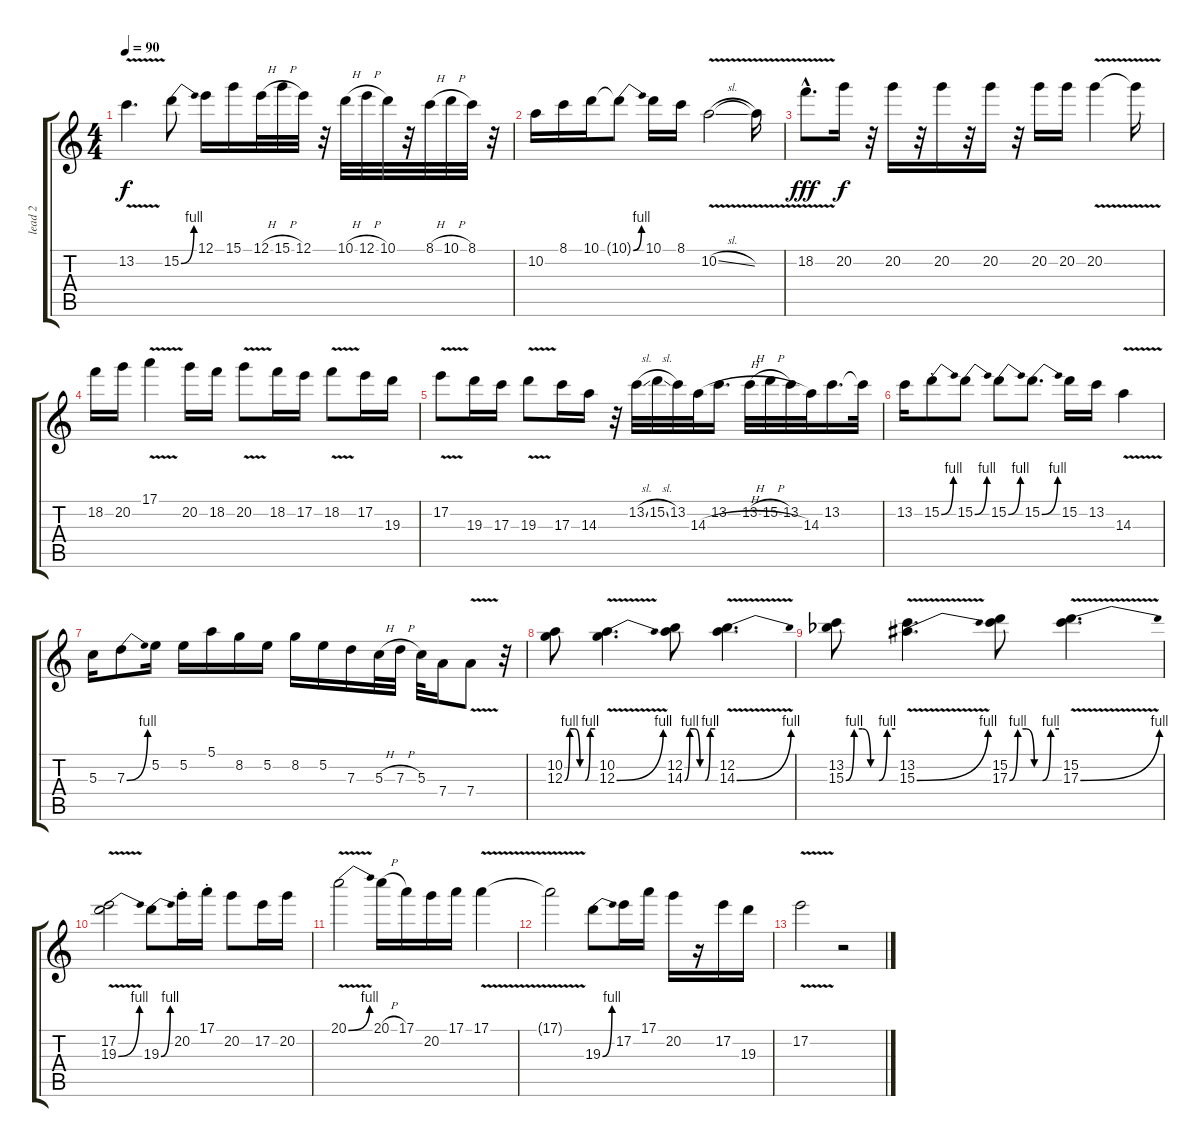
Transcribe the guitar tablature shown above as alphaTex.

\track ("lead 2" "lead 2") {instrument overdrivenguitar}
\staff {score tabs}
\tuning (E4 B3 G3 D3 A2 E2) {hide}
\ts (4 4)
\tempo 90
\clef g2
\ks c
13.2{v t}.4{d dy f} 15.2{be (bend 0 0 60 4)}.8 12.1.16 15.1.16 12.1{h}.32 15.1{h}.32 12.1.32 r.32 10.1{h}.32 12.1{h}.32 10.1.32 r.32 8.1{h}.32 10.1{h}.32 8.1.32 r.32 |
10.2.16 8.1.16 10.1.16 10.1{be (bend 0 0 60 4) t}.8 10.1.16 8.1.16 10.2{v sl}.2 10.2{t}.16 |
18.2{v hac}.8{d dy fff} 20.2.16{dy f} r.32 20.2.16 r.32 20.2.16 r.32 20.2.16 r.32 20.2.16 20.2.16 20.2{v}.4 20.2{t}.16 |
18.2.16 20.2.16 17.1{v}.4 20.2.16 18.2.16 20.2{v}.8 18.2.16 17.2.16 18.2{v}.8 17.2.16 19.3.16 |
17.2{v}.8 19.3.16 17.3.16 19.3{v}.8 17.3.16 14.3.16 r.32 13.2{sl}.32 15.2{sl}.32 13.2.32 14.3{h}.32 13.2.16{d} 13.2{h}.32 15.2{h}.32 13.2.32 14.3.32 13.2.16{d} 13.2{t}.32 |
13.2.16 15.2{be (bend 0 0 60 4) st}.8 15.2{be (bend 0 0 60 4)}.8 15.2{be (bend 0 0 60 4)}.8 15.2{be (bend 0 0 60 4)}.8{d} 15.2.16 13.2.16 14.3{v}.4 |
5.3.16 7.3{be (bend 0 0 60 4)}.8 5.2.16 5.2.16 5.1.16 8.2.16 5.2.16 8.2.16 5.2.16 7.3.16 5.3{h}.32 7.3{h}.32 5.3.32 7.4.16 7.4{v}.8 r.32 |
(10.2 12.3{be (custom 0 0 10 4 20 4 30 0 40 0 50 4 60 4)}).8 (10.2{v} 12.3{be (bend 0 0 60 4) v}).4{d} (12.2 14.3{be (custom 0 0 10 4 20 4 30 0 40 0 50 4 60 4)}).8 (12.2{v} 14.3{be (bend 0 0 60 4) v}).4{d} |
(13.2 15.3{be (custom 0 0 10 4 20 4 30 0 40 0 50 4 60 4) acc b}).8 (13.2{v} 15.3{be (bend 0 0 60 4) v}).4{d} (15.2 17.3{be (custom 0 0 10 4 20 4 30 0 40 0 50 4 60 4)}).8 (15.2{v} 17.3{be (bend 0 0 60 4) v}).4{d} |
(17.2 19.3{be (bend 0 0 60 4) v}).2 19.3{be (bend 0 0 60 4)}.8 20.2{st}.16 17.1{st}.16 20.2.8 17.2.16 20.2.16 |
20.1{be (bend 0 0 60 4) v}.2 20.1{h}.16 17.1.16 20.2.16 17.1.16 17.1{v}.4 |
17.1{t}.2 19.3{be (bend 0 0 60 4)}.8 17.2.16 17.1.16 20.2.16 r.16 17.2.16 19.3.16 |
17.2{v}.2 r.2
